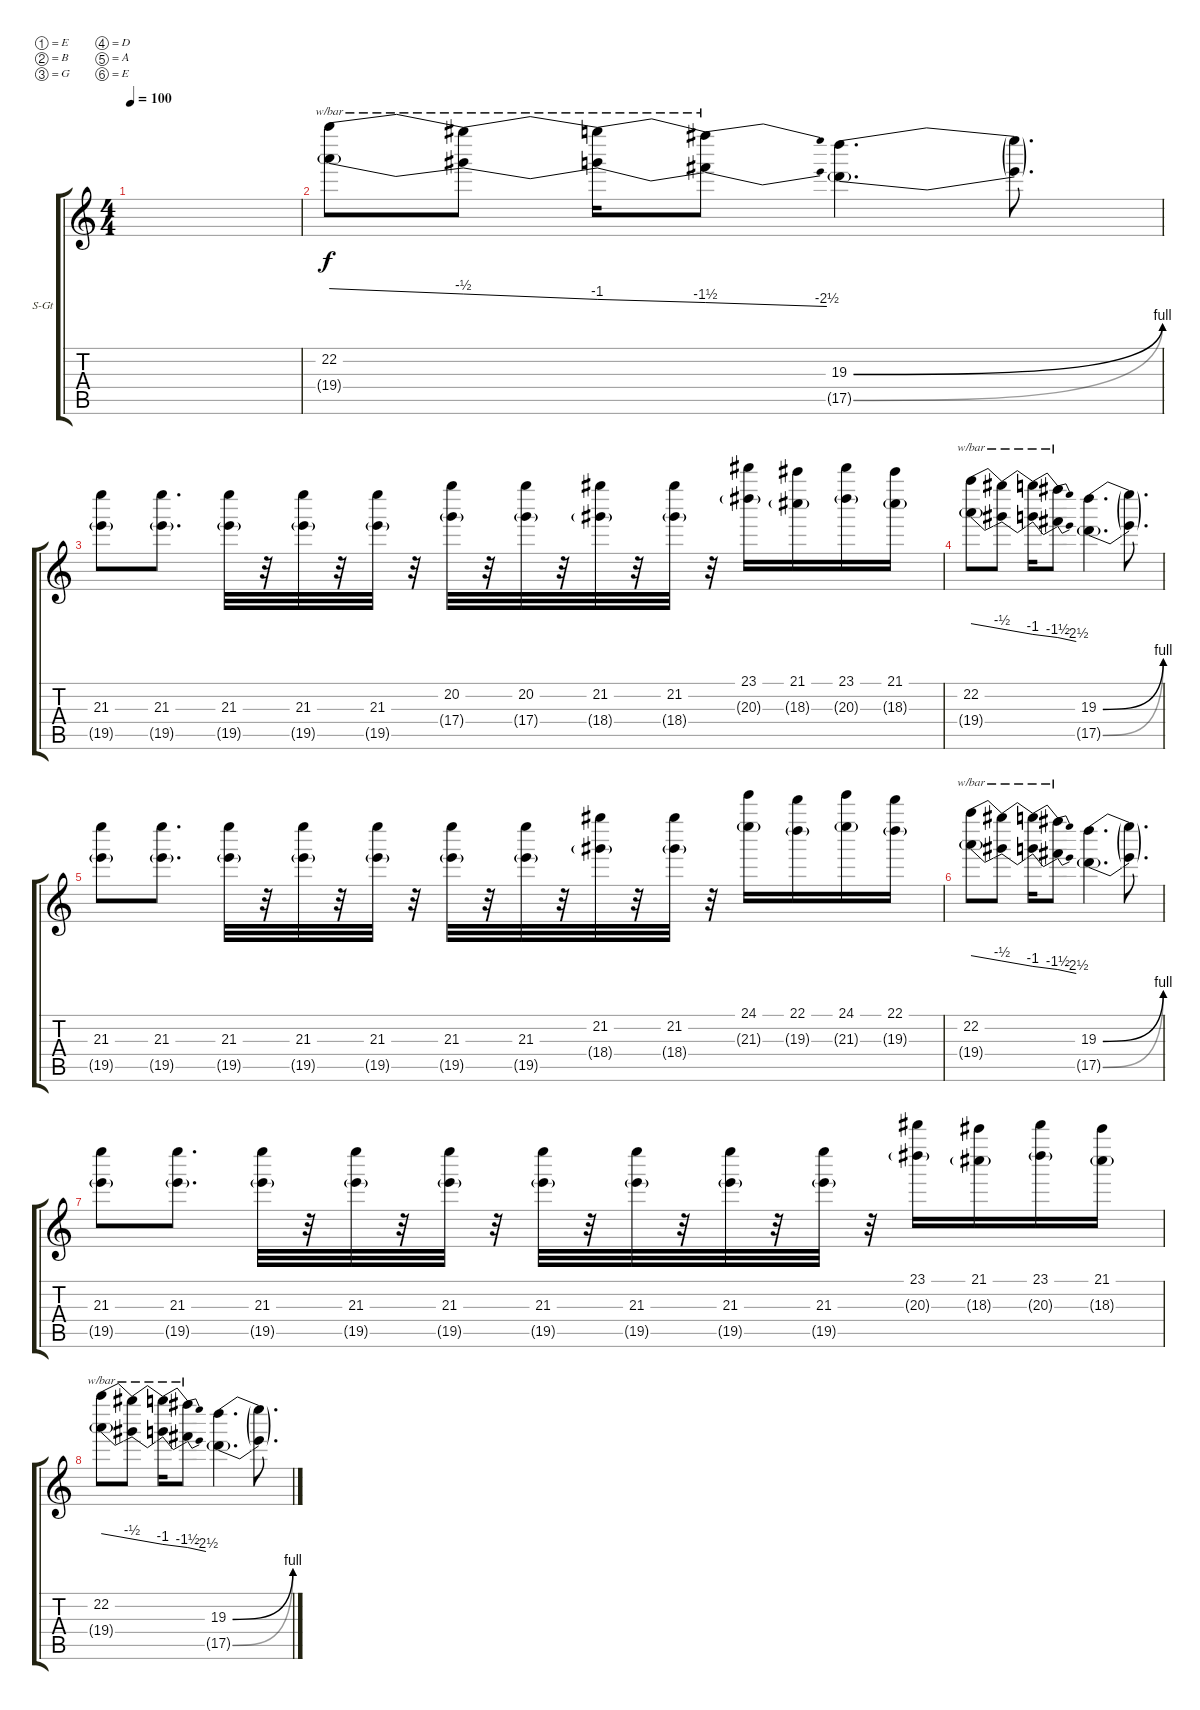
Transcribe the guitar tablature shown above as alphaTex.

\bracketExtendMode groupsimilarinstruments
\firstSystemTrackNameOrientation horizontal
\otherSystemsTrackNameOrientation horizontal
\track ("'Flute' sound effect" "S-Gt") {instrument acousticguitarsteel}
\staff {score tabs}
\tuning (E5 B4 G4 D4 A3 E3)
\ts (4 4)
\tempo 100
\clef g2
\scale
0.333333
\ks c
|
\scale
0.333333 (22.2 19.4{g}).8{tbe (dive default 30 0 60 -2)} (22.2{t} 19.4{t}).8{tbe (dive default 0 -2 60 -4)} (22.2{t} 19.4{t}).16{tbe (dive default 0 -4 60 -6)} (22.2{t} 19.4{t}).8{tbe (dive default 0 -6 60 -10)} (19.3{be (bend 0 0 60 4)} 17.5{be (bend 0 0 60 4) g}).4{d} (19.3{t} 17.5{t}).8{d} |
\scale
0.592825 (21.3 19.5{g}).8 (21.3 19.5{g}).8{d} (21.3 19.5{g}).32 r.32 (21.3 19.5{g}).32 r.32 (21.3 19.5{g}).32 r.32 (20.2 17.4{g}).32 r.32 (20.2 17.4{g}).32 r.32 (21.2 18.4{g}).32 r.32 (21.2 18.4{g}).32 r.32 (23.1 20.3{g}).16 (21.1 18.3{g}).16 (23.1 20.3{g}).16 (21.1 18.3{g}).16 |
\scale
0.406045 (22.2 19.4{g}).8{tbe (dive default 30 0 60 -2)} (22.2{t} 19.4{t}).8{tbe (dive default 0 -2 60 -4)} (22.2{t} 19.4{t}).16{tbe (dive default 0 -4 60 -6)} (22.2{t} 19.4{t}).8{tbe (dive default 0 -6 60 -10)} (19.3{be (bend 0 0 60 4)} 17.5{be (bend 0 0 60 4) g}).4{d} (19.3{t} 17.5{t}).8{d} |
(21.3 19.5{g}).8 (21.3 19.5{g}).8{d} (21.3 19.5{g}).32 r.32 (21.3 19.5{g}).32 r.32 (21.3 19.5{g}).32 r.32 (21.3 19.5{g}).32 r.32 (21.3 19.5{g}).32 r.32 (21.2 18.4{g}).32 r.32 (21.2 18.4{g}).32 r.32 (24.1 21.3{g}).16 (22.1 19.3{g}).16 (24.1 21.3{g}).16 (22.1 19.3{g}).16 |
(22.2 19.4{g}).8{tbe (dive default 30 0 60 -2)} (22.2{t} 19.4{t}).8{tbe (dive default 0 -2 60 -4)} (22.2{t} 19.4{t}).16{tbe (dive default 0 -4 60 -6)} (22.2{t} 19.4{t}).8{tbe (dive default 0 -6 60 -10)} (19.3{be (bend 0 0 60 4)} 17.5{be (bend 0 0 60 4) g}).4{d} (19.3{t} 17.5{t}).8{d} |
(21.3 19.5{g}).8 (21.3 19.5{g}).8{d} (21.3 19.5{g}).32 r.32 (21.3 19.5{g}).32 r.32 (21.3 19.5{g}).32 r.32 (21.3 19.5{g}).32 r.32 (21.3 19.5{g}).32 r.32 (21.3 19.5{g}).32 r.32 (21.3 19.5{g}).32 r.32 (23.1 20.3{g}).16 (21.1 18.3{g}).16 (23.1 20.3{g}).16 (21.1 18.3{g}).16 |
(22.2 19.4{g}).8{tbe (dive default 30 0 60 -2)} (22.2{t} 19.4{t}).8{tbe (dive default 0 -2 60 -4)} (22.2{t} 19.4{t}).16{tbe (dive default 0 -4 60 -6)} (22.2{t} 19.4{t}).8{tbe (dive default 0 -6 60 -10)} (19.3{be (bend 0 0 60 4)} 17.5{be (bend 0 0 60 4) g}).4{d} (19.3{t} 17.5{t}).8{d}
